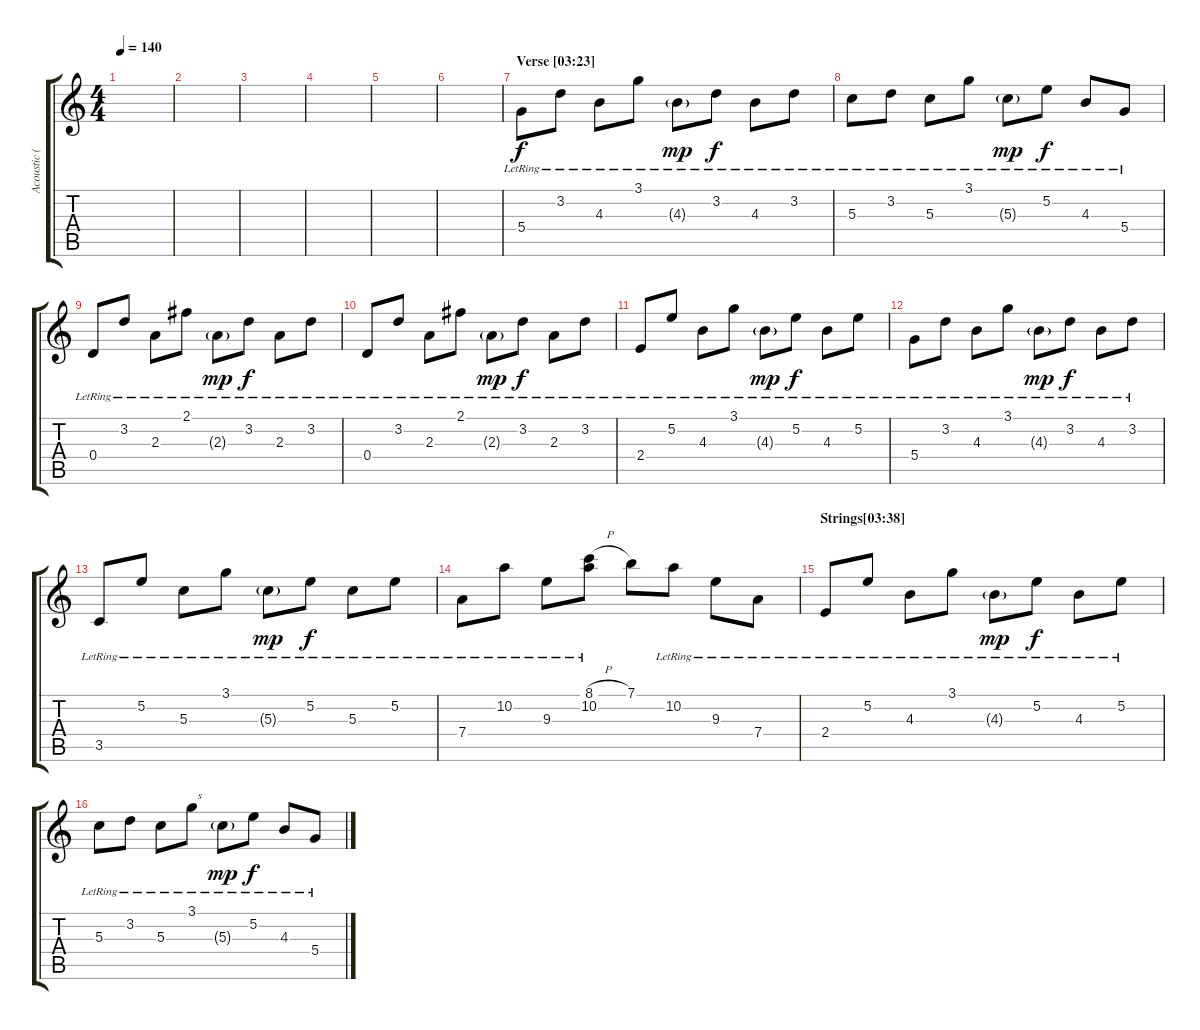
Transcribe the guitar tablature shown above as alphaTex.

\track ("Acoustic (Fingering)" "Acoustic (") {instrument acousticguitarsteel}
\staff {score tabs}
\tuning (E4 B3 G3 D3 A2 E2) {hide}
\ts (4 4)
\tempo 140
\clef g2
\ks c
|
|
\section ("" "")
|
|
|
|
\section ("" "Verse [03:23]")
5.4{lr}.8 3.2{lr}.8 4.3{lr}.8 3.1{lr}.8 4.3{g lr}.8{dy mp} 3.2{lr}.8{dy f} 4.3{lr}.8 3.2{lr}.8 |
5.3{lr}.8 3.2{lr}.8 5.3{lr}.8 3.1{lr}.8 5.3{g lr}.8{dy mp} 5.2{lr}.8{dy f} 4.3{lr}.8 5.4{lr}.8 |
0.4{lr}.8 3.2{lr}.8 2.3{lr}.8 2.1{lr}.8 2.3{g lr}.8{dy mp} 3.2{lr}.8{dy f} 2.3{lr}.8 3.2{lr}.8 |
0.4{lr}.8 3.2{lr}.8 2.3{lr}.8 2.1{lr}.8 2.3{g lr}.8{dy mp} 3.2{lr}.8{dy f} 2.3{lr}.8 3.2{lr}.8 |
\section ("" "")
2.4{lr}.8 5.2{lr}.8 4.3{lr}.8 3.1{lr}.8 4.3{g lr}.8{dy mp} 5.2{lr}.8{dy f} 4.3{lr}.8 5.2{lr}.8 |
5.4{lr}.8 3.2{lr}.8 4.3{lr}.8 3.1{lr}.8 4.3{g lr}.8{dy mp} 3.2{lr}.8{dy f} 4.3{lr}.8 3.2{lr}.8 |
3.5{lr}.8 5.2{lr}.8 5.3{lr}.8 3.1{lr}.8 5.3{g lr}.8{dy mp} 5.2{lr}.8{dy f} 5.3{lr}.8 5.2{lr}.8 |
7.4{lr}.8 10.2{lr}.8 9.3{lr}.8 (8.1{h} 10.2{lr}).8 7.1.8 10.2{lr}.8 9.3{lr}.8 7.4{lr}.8 |
\section ("" "Strings[03:38]")
2.4{lr}.8 5.2{lr}.8 4.3{lr}.8 3.1{lr}.8 4.3{g lr}.8{dy mp} 5.2{lr}.8{dy f} 4.3{lr}.8 5.2{lr}.8 |
5.3{lr}.8 3.2{lr}.8 5.3{lr}.8 3.1{lr}.8{txt "  s"} 5.3{g lr}.8{dy mp} 5.2{lr}.8{dy f} 4.3{lr}.8 5.4{lr}.8
